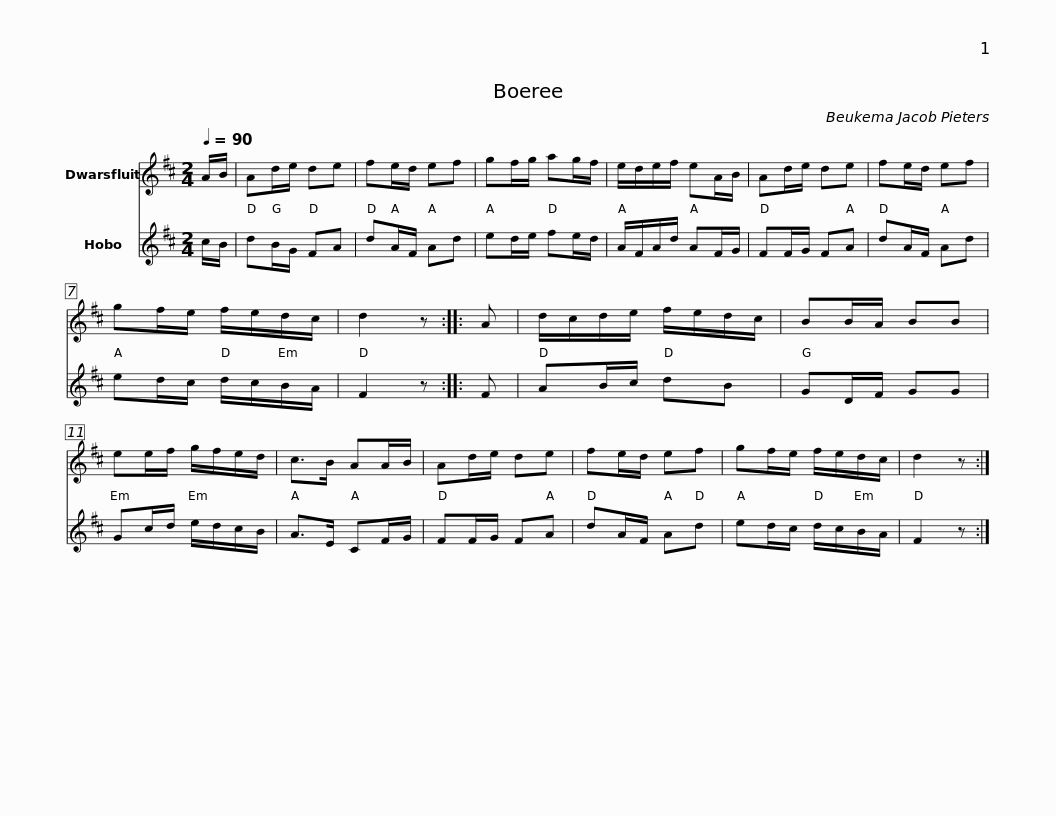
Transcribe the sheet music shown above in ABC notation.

X:1
%%score 1 2
L:1/8
Q:1/4=90
M:2/4
I:linebreak $
K:D
V:1 treble
V:2 treble
V:1
 A/B/ | Ad/e/ de | fe/d/ ef | gf/g/ ag/f/ | e/d/e/f/ eA/B/ | %5
 Ad/e/ de | fe/d/ ef | gf/e/ f/e/d/c/ | d2 z ::$ A | %10
 d/c/d/e/ f/e/d/c/ | BB/A/ BB | ee/f/ g/f/e/d/ | c>B AA/B/ | Ad/e/ de | %15
 fe/d/ ef | gf/e/ f/e/d/c/ | d2 z :| %18
V:2
 c/B/ | dB/G/ FA | dA/F/ Ad | ed/e/ fe/d/ | A/F/A/d/ AF/G/ | %5
 FF/G/ FA | dA/F/ Ad | ed/c/ d/c/B/A/ | F2 z ::$ F | %10
 AB/c/ dB | GD/F/ GG | Gc/d/ e/d/c/B/ | A>E CF/G/ | FF/G/ FA | %15
 dA/F/ Ad | ed/c/ d/c/B/A/ | F2 z :| %18
